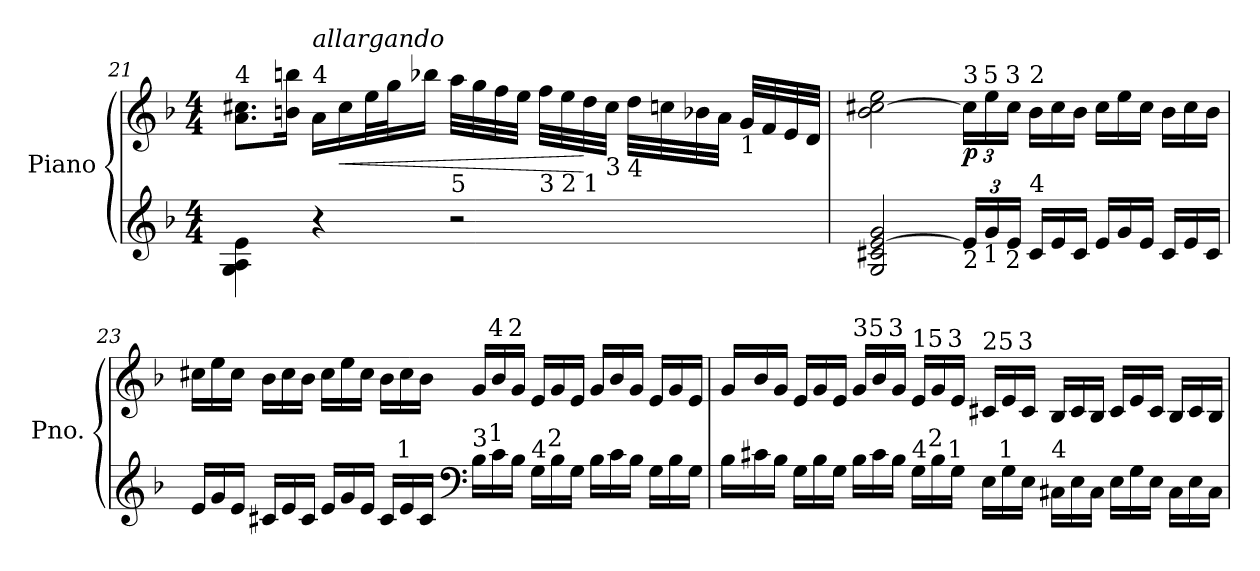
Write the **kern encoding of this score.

**kern	**kern	**dynam
*part1	*part1	*part1
*staff2	*staff1	*staff1/2
*I"Piano	*	*
*I'Pno.	*	*
!!LO:PB:g=z
*clefG2	*clefG2	*
*k[b-]	*k[b-]	*
*M4/4	*M4/4	*
=21	=21	=21
!	!LO:TX:a:t=4	!
4G\ 4A\ 4e\	8.a\ 8.cc#X\L	.
.	16bn\ 16bbn\Jk	.
!	!LO:TX:a:i:t=allargando	!
!	!LO:TX:a:t=4	!
4r	16a\LL	.
!	!	!LO:HP:b
.	16cc#\	<
.	32ee\L	.
.	32gg\J	.
.	16bb-X\JJ	.
!	!LO:TX:b:t=5	!
2r	32aa\LLL	.
.	32gg\	.
.	32ff\	.
.	32ee\JJJ	.
!	!LO:TX:b:t=3	!
.	32ff\LLL	.
!	!LO:TX:b:t=2	!
.	32ee\	.
!	!LO:TX:b:t=1	!
.	32dd\	[
!	!LO:TX:b:t=3	!
.	32cc#\JJJ	.
!	!LO:TX:b:t=4	!
.	32dd\LLL	.
.	32ccn\	.
.	32b-X\	.
.	32a\JJJ	.
!	!LO:TX:b:t=1	!
.	32g/LLL	.
.	32f/	.
.	32e/	.
.	32d/JJJ	.
=22	=22	=22
2G/ 2c#X/ [2e/ 2g/	2b-\ [2cc#X\ 2ee\	.
*Xbrackettup	*Xbrackettup	*
!	!LO:TX:a:t=3	!
!LO:TX:b:t=2	!	!
!	!	!LO:DY:b
24e/LL]	24cc#\LL]	p
!	!LO:TX:a:t=5	!
!LO:TX:b:t=1	!	!
24g/	24ee\	.
!	!LO:TX:a:t=3	!
!LO:TX:b:t=2	!	!
24e/JJ	24cc#\JJ	.
*Xtuplet	*Xtuplet	*
!	!LO:TX:a:t=2	!
!LO:TX:a:t=4	!	!
24c#/LL	24b-\LL	.
24e/	24cc#\	.
24c#/JJ	24b-\JJ	.
24e/LL	24cc#\LL	.
24g/	24ee\	.
24e/JJ	24cc#\JJ	.
24c#/LL	24b-\LL	.
24e/	24cc#\	.
24c#/JJ	24b-\JJ	.
!!LO:PB:g=z
=23	=23	=23
24e/LL	24cc#X\LL	.
24g/	24ee\	.
24e/JJ	24cc#\JJ	.
24c#X/LL	24b-\LL	.
24e/	24cc#\	.
24c#/JJ	24b-\JJ	.
24e/LL	24cc#\LL	.
24g/	24ee\	.
24e/JJ	24cc#\JJ	.
24c#/LL	24b-\LL	.
!LO:TX:a:t=1	!	!
24e/	24cc#\	.
24c#/JJ	24b-\JJ	.
*clefF4	*	*
!LO:TX:a:t=3	!	!
24B-\LL	24g/LL	.
!	!LO:TX:a:t=4	!
!LO:TX:a:t=1	!	!
24c#\	24b-/	.
!	!LO:TX:a:t=2	!
24B-\JJ	24g/JJ	.
!LO:TX:a:t=4	!	!
24G\LL	24e/LL	.
!LO:TX:a:t=2	!	!
24B-\	24g/	.
24G\JJ	24e/JJ	.
24B-\LL	24g/LL	.
24c#\	24b-/	.
24B-\JJ	24g/JJ	.
24G\LL	24e/LL	.
24B-\	24g/	.
24G\JJ	24e/JJ	.
!!LO:PB:g=z
=24	=24	=24
24B-\LL	24g/LL	.
24c#X\	24b-/	.
24B-\JJ	24g/JJ	.
24G\LL	24e/LL	.
24B-\	24g/	.
24G\JJ	24e/JJ	.
!	!LO:TX:a:t=3	!
24B-\LL	24g/LL	.
!	!LO:TX:a:t=5	!
24c#\	24b-/	.
!	!LO:TX:a:t=3	!
24B-\JJ	24g/JJ	.
!	!LO:TX:a:t=1	!
!LO:TX:a:t=4	!	!
24G\LL	24e/LL	.
!	!LO:TX:a:t=5	!
!LO:TX:a:t=2	!	!
24B-\	24g/	.
!	!LO:TX:a:t=3	!
!LO:TX:a:t=1	!	!
24G\JJ	24e/JJ	.
!	!LO:TX:a:t=2	!
24E\LL	24c#X/LL	.
!	!LO:TX:a:t=5	!
!LO:TX:a:t=1	!	!
24G\	24e/	.
!	!LO:TX:a:t=3	!
24E\JJ	24c#/JJ	.
!LO:TX:a:t=4	!	!
24C#X\LL	24B-/LL	.
24E\	24c#/	.
24C#\JJ	24B-/JJ	.
24E\LL	24c#/LL	.
24G\	24e/	.
24E\JJ	24c#/JJ	.
24C#\LL	24B-/LL	.
24E\	24c#/	.
24C#\JJ	24B-/JJ	.
=	=	=
*-	*-	*-
